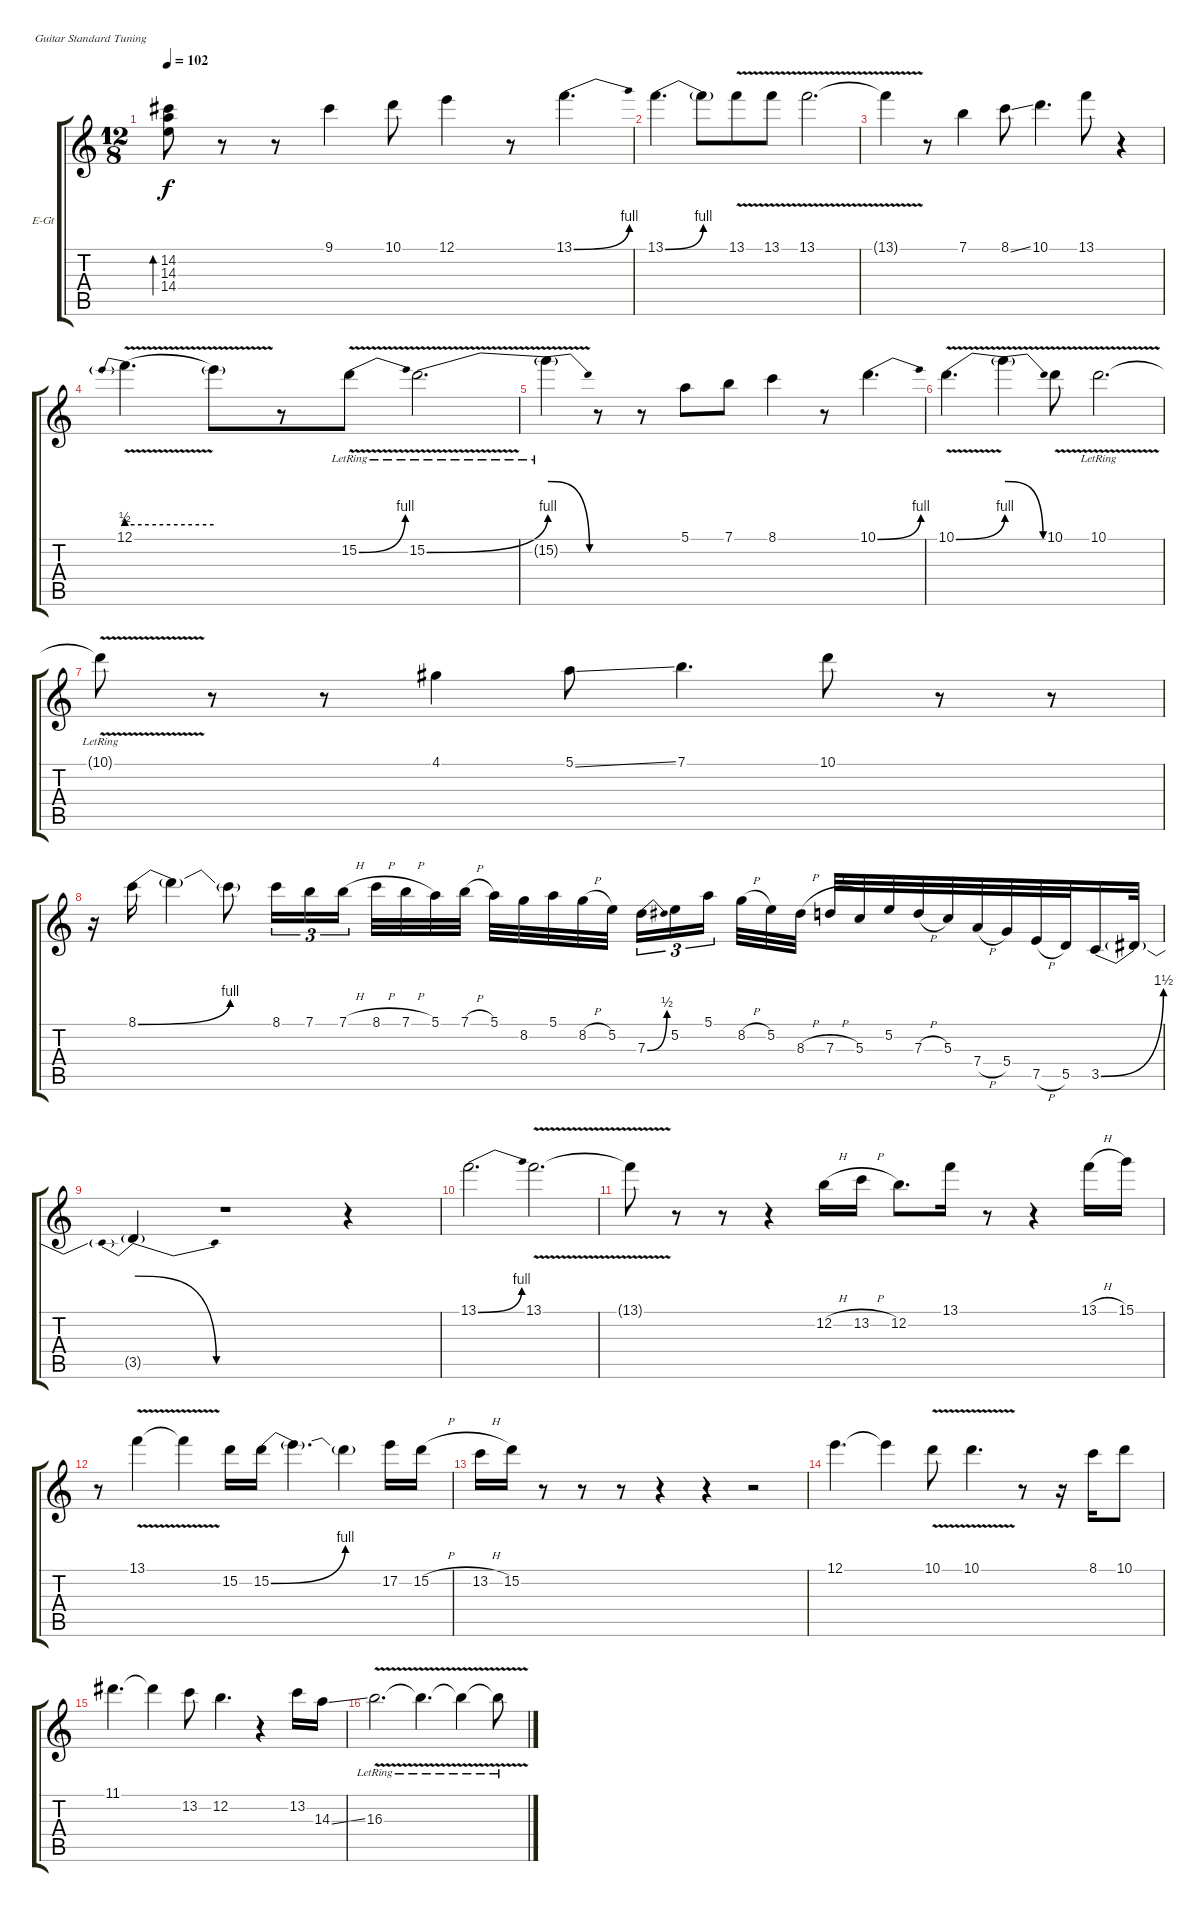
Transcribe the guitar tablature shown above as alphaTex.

\bracketExtendMode groupsimilarinstruments
\firstSystemTrackNameOrientation horizontal
\otherSystemsTrackNameOrientation horizontal
\track ("Lead guitar" "E-Gt") {instrument distortionguitar}
\staff {score tabs}
\tuning (E4 B3 G3 D3 A2 E2)
\ts (12 8)
\tempo 102
\clef g2
\ks c
(14.2 14.3 14.4).8{bd 30 dy f} r.8 r.8 9.1.4 10.1.8 12.1.4 r.8 13.1{be (bend 0 0 10.799999999999999 4)}.4{d} |
13.1{be (bend 0 0 15 4)}.4{d} 13.1{be (hold 0 0 60 0) t}.8 13.1{v}.8 13.1{v}.8 13.1{v}.2{d} |
13.1{v t}.4 r.8 7.1.4 8.1{ss}.8 10.1.4{d} 13.1.8 r.4 |
12.1{be (prebend 0 2 60 2) v}.4{d} 12.1{be (hold 0 0 60 0) v t}.8 r.8 15.2{be (bend 0 0 60 4) v lr}.8 15.2{be (bend 0 0 7.8 4) v lr}.2{d} |
15.2{be (release 0 10 60 0) v lr t}.4 r.8 r.8 5.1.8 7.1.8 8.1.4 r.8 10.1{be (bend 0 0 10.799999999999999 4)}.4{d} |
10.1{be (bend 0 0 10.2 4) v}.4{d} 10.1{be (release 0 10 60 0) v t}.4 10.1{v}.8 10.1{v lr}.2{d} |
10.1{v lr t}.8 r.8 r.8 4.1.4 5.1{ss}.8 7.1.4{d} 10.1.8 r.8 r.8 |
r.16 8.1{be (bend 0 0 20.4 4)}.16 8.1{t}.4 8.1{be (hold 0 0 60 0) t}.8 8.1.16{tu (3 2)} 7.1.16{tu (3 2)} 7.1{h}.16{tu (3 2)} 8.1{h}.32 7.1{h}.32 5.1.32 7.1{h}.32 5.1.32 8.2.32 5.1.32 8.2{h}.32 5.2.32 7.3{be (bend 0 0 24 2)}.16{tu (3 2)} 5.2.16{tu (3 2)} 5.1.16{tu (3 2)} 8.2{h}.32 5.2.32 8.3{h}.32 7.3{h}.32 5.3.32 5.2.32 7.3{h}.32 5.3.32 7.4{h}.32 5.4.32 7.5{h}.32 5.5.32 3.5{be (bend 0 0 60 6)}.16 3.5{t}.32 |
3.5{be (prebendrelease 0 6 60 0) t}.4 r.1 r.4 |
13.1{be (bend 0 0 15 4)}.2{d} 13.1{v}.2{d} |
13.1{v t}.8 r.8 r.8 r.4 12.2{h}.16 13.2{h}.16 12.2.8{d} 13.1.16 r.8 r.4 13.1{h}.16 15.1.16 |
r.8 13.1{v}.4 13.1{v t}.4 15.2.16 15.2{be (bend 0 0 12 4)}.16 15.2{t}.4{d} 15.2{be (hold 0 0 60 0) t}.4 17.2.16 15.2{h}.16 |
13.2{h}.16 15.2.16 r.8 r.8 r.8 r.4 r.4 r.2 |
12.1.4{d} 12.1{t}.4 10.1{v}.8 10.1{v}.4{d} r.8 r.16 8.1.16 10.1.8 |
11.1.4{d} 11.1{t}.4 13.2.8 12.2.4{d} r.4 13.2.16 14.3{ss}.16 |
16.3{v lr}.2{d} 16.3{v lr t}.4{d} 16.3{v lr t}.4 16.3{v lr t}.8
